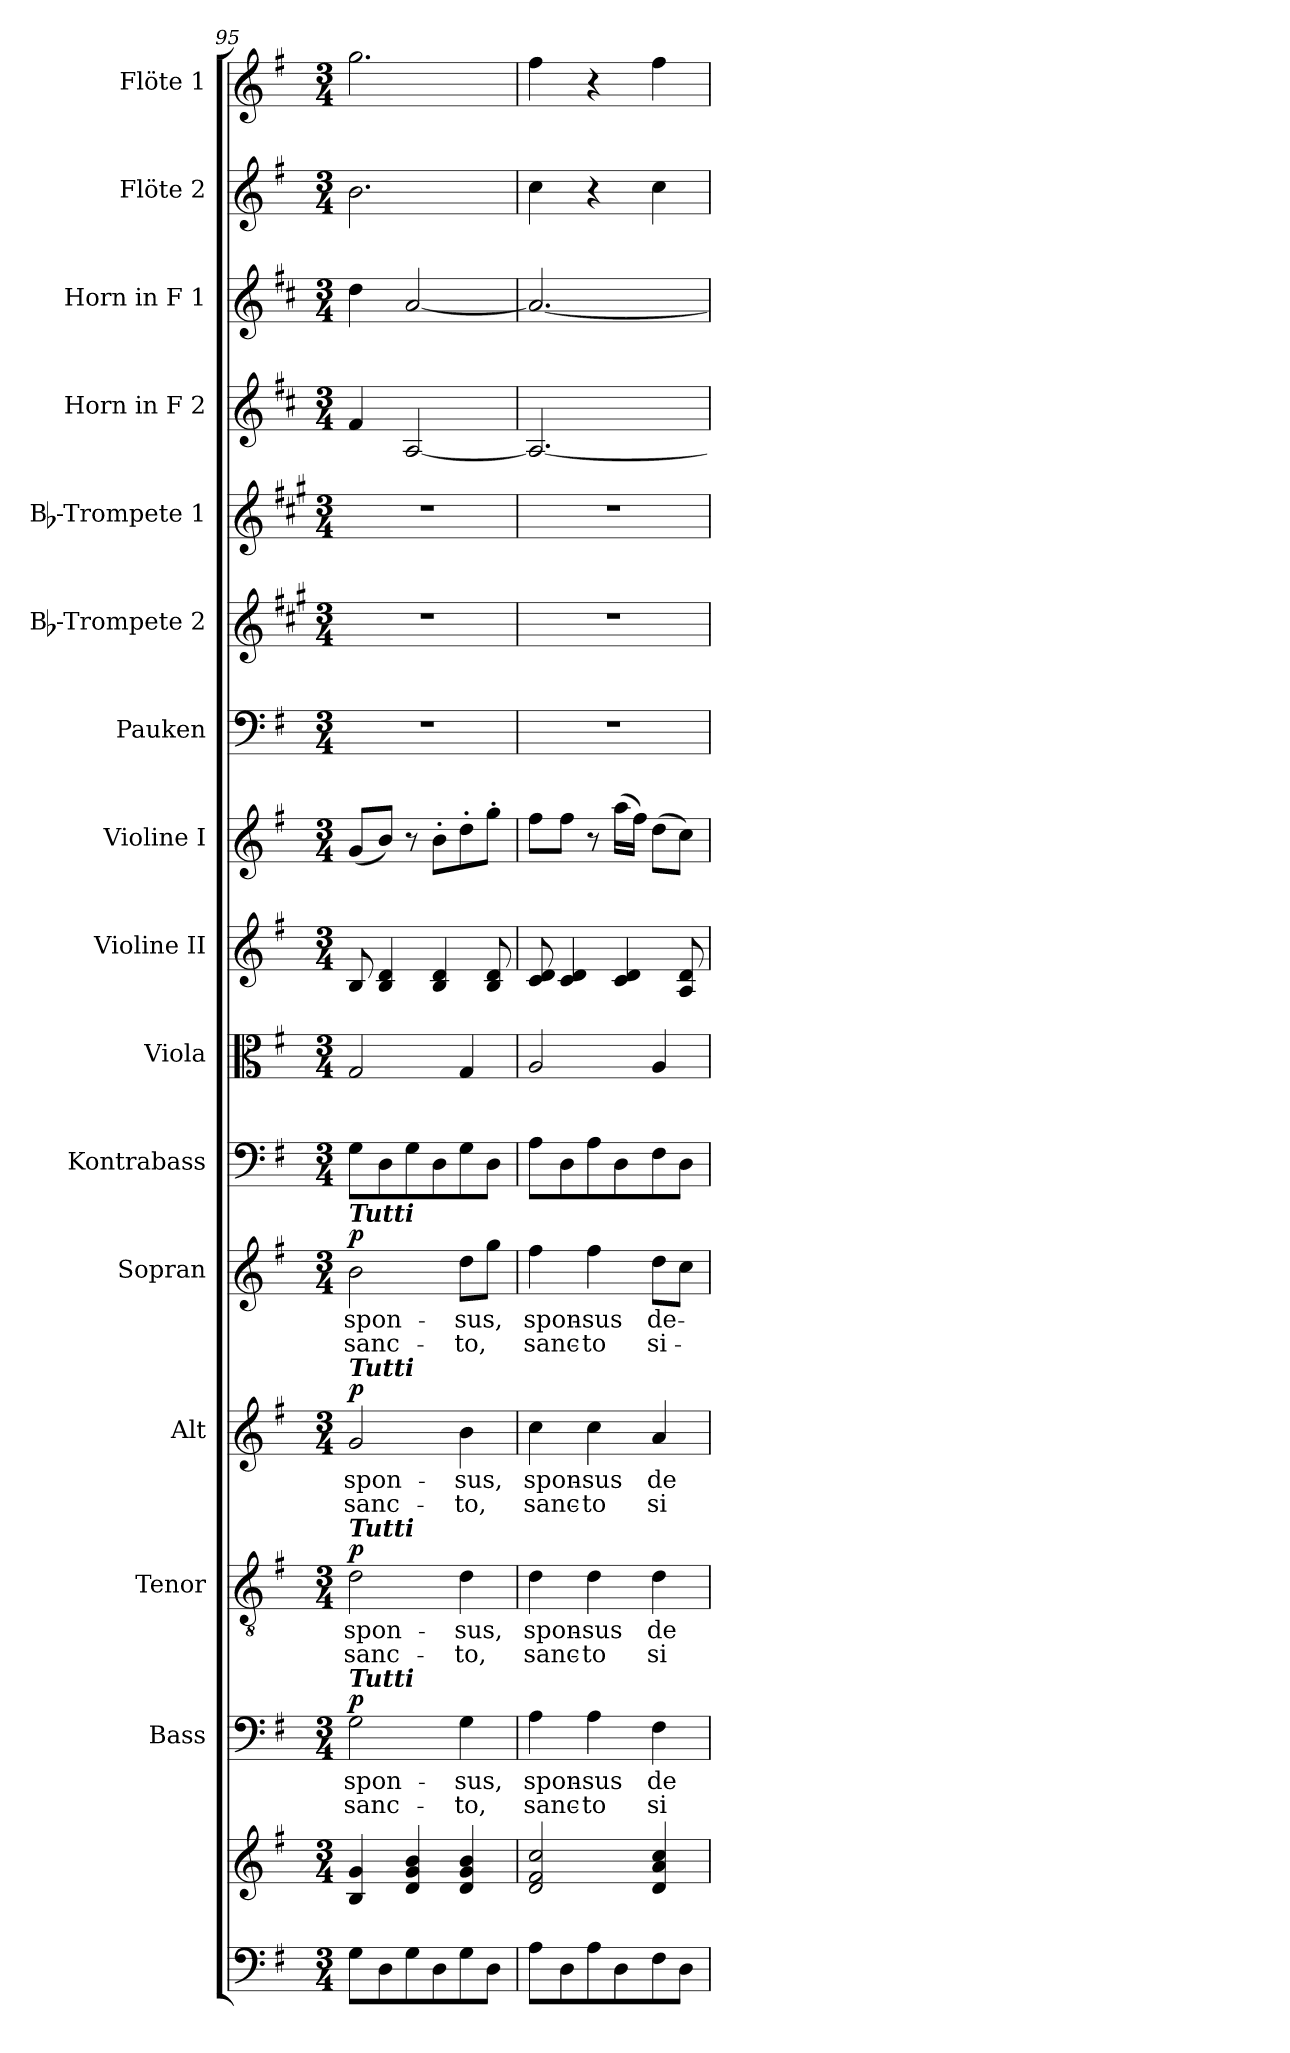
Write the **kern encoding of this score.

**kern	**kern	**kern	**text	**text	**dynam	**kern	**text	**text	**dynam	**kern	**text	**text	**dynam	**kern	**text	**text	**dynam	**kern	**kern	**kern	**kern	**kern	**kern	**kern	**kern	**kern	**kern	**kern
*part16	*part16	*part15	*part15	*part15	*part15	*part14	*part14	*part14	*part14	*part13	*part13	*part13	*part13	*part12	*part12	*part12	*part12	*part11	*part10	*part9	*part8	*part7	*part6	*part5	*part4	*part3	*part2	*part1
*staff17	*staff16	*staff15	*staff15	*staff15	*staff15	*staff14	*staff14	*staff14	*staff14	*staff13	*staff13	*staff13	*staff13	*staff12	*staff12	*staff12	*staff12	*staff11	*staff10	*staff9	*staff8	*staff7	*staff6	*staff5	*staff4	*staff3	*staff2	*staff1
*	*	*I"Bass	*	*	*	*I"Tenor	*	*	*	*I"Alt	*	*	*	*I"Sopran	*	*	*	*I"Kontrabass	*I"Viola	*I"Violine II	*I"Violine I	*I"Pauken	*I"Bb-Trompete 2	*I"Bb-Trompete 1	*I"Horn in F 2	*I"Horn in F 1	*I"Flöte 2	*I"Flöte 1
*	*	*I'B.	*	*	*	*I'T.	*	*	*	*I'A.	*	*	*	*I'S.	*	*	*	*I'Kb.	*I'Vla.	*I'Vl. II	*I'Vl. I	*I'Pk.	*I'Bb Trp. 2	*I'Bb Trp. 1	*	*	*I'Fl. 2	*I'Fl. 1
*clefF4	*clefG2	*clefF4	*	*	*	*clefGv2	*	*	*	*clefG2	*	*	*	*clefG2	*	*	*	*clefF4	*clefC3	*clefG2	*clefG2	*clefF4	*clefG2	*clefG2	*clefG2	*clefG2	*clefG2	*clefG2
*	*	*	*	*	*	*	*	*	*	*	*	*	*	*	*	*	*	*ITrd7c12	*	*	*	*	*ITrd1c2	*ITrd1c2	*ITrd4c7	*ITrd4c7	*	*
*k[f#]	*k[f#]	*k[f#]	*	*	*	*k[f#]	*	*	*	*k[f#]	*	*	*	*k[f#]	*	*	*	*k[f#]	*k[f#]	*k[f#]	*k[f#]	*k[f#]	*k[f#]	*k[f#]	*k[f#]	*k[f#]	*k[f#]	*k[f#]
*G:	*G:	*G:	*	*	*	*G:	*	*	*	*G:	*	*	*	*G:	*	*	*	*G:	*G:	*G:	*G:	*G:	*G:	*G:	*G:	*G:	*G:	*G:
*M3/4	*M3/4	*M3/4	*	*	*	*M3/4	*	*	*	*M3/4	*	*	*	*M3/4	*	*	*	*M3/4	*M3/4	*M3/4	*M3/4	*M3/4	*M3/4	*M3/4	*M3/4	*M3/4	*M3/4	*M3/4
=95	=95	=95	=95	=95	=95	=95	=95	=95	=95	=95	=95	=95	=95	=95	=95	=95	=95	=95	=95	=95	=95	=95	=95	=95	=95	=95	=95	=95
!	!	!	!	!	!	!	!	!	!	!	!	!	!	!LO:TX:a:Bi:t=Tutti	!	!	!	!	!	!	!	!	!	!	!	!	!	!
!	!	!	!	!	!	!	!	!	!	!LO:TX:a:Bi:t=Tutti	!	!	!	!	!	!	!	!	!	!	!	!	!	!	!	!	!	!
!	!	!	!	!	!	!LO:TX:a:Bi:t=Tutti	!	!	!	!	!	!	!	!	!	!	!	!	!	!	!	!	!	!	!	!	!	!
!	!	!LO:TX:a:Bi:t=Tutti	!	!	!	!	!	!	!	!	!	!	!	!	!	!	!	!	!	!	!	!	!	!	!	!	!	!
!	!	!	!LO:LY:b	!LO:LY:b	!LO:DY:a	!	!LO:LY:b	!LO:LY:b	!LO:DY:a	!	!LO:LY:b	!LO:LY:b	!LO:DY:a	!	!LO:LY:b	!LO:LY:b	!LO:DY:a	!	!	!	!	!	!	!	!	!	!	!
8G\L	4B/ 4g/	2G\	spon-	sanc-	p	2d\	spon-	sanc-	p	2g/	spon-	sanc-	p	2b\	spon-	sanc-	p	8GG\L	2G/	8B/	(<8g/L	2.r	2.r	2.r	4B/	4g\	2.b\	2.gg\
8D\	.	.	.	.	.	.	.	.	.	.	.	.	.	.	.	.	.	8DD\	.	4B/ 4d/	8b/J)	.	.	.	.	.	.	.
8G\	4d/ 4g/ 4b/	.	.	.	.	.	.	.	.	.	.	.	.	.	.	.	.	8GG\	.	.	8r	.	.	.	[2D/	[2d/	.	.
8D\	.	.	.	.	.	.	.	.	.	.	.	.	.	.	.	.	.	8DD\	.	4B/ 4d/	8b'>\L	.	.	.	.	.	.	.
!	!	!	!LO:LY:b	!LO:LY:b	!	!	!LO:LY:b	!LO:LY:b	!	!	!LO:LY:b	!LO:LY:b	!	!	!LO:LY:b	!LO:LY:b	!	!	!	!	!	!	!	!	!	!	!	!
8G\	4d/ 4g/ 4b/	4G\	-sus,	-to,	.	4d\	-sus,	-to,	.	4b\	-sus,	-to,	.	8dd\L	-sus,	-to,	.	8GG\	4G/	.	8dd'>\	.	.	.	.	.	.	.
8D\J	.	.	.	.	.	.	.	.	.	.	.	.	.	8gg\J	.	.	.	8DD\J	.	8B/ 8d/	8gg'>\J	.	.	.	.	.	.	.
=96	=96	=96	=96	=96	=96	=96	=96	=96	=96	=96	=96	=96	=96	=96	=96	=96	=96	=96	=96	=96	=96	=96	=96	=96	=96	=96	=96	=96
!	!	!	!LO:LY:b	!LO:LY:b	!	!	!LO:LY:b	!LO:LY:b	!	!	!LO:LY:b	!LO:LY:b	!	!	!LO:LY:b	!LO:LY:b	!	!	!	!	!	!	!	!	!	!	!	!
8A\L	2d/ 2f#/ 2cc/	4A\	spon-	sanc-	.	4d\	spon-	sanc-	.	4cc\	spon-	sanc-	.	4ff#\	spon-	sanc-	.	8AA\L	2A/	8c/ 8d/	8ff#\L	2.r	2.r	2.r	2.D/_	2.d/_	4cc\	4ff#\
8D\	.	.	.	.	.	.	.	.	.	.	.	.	.	.	.	.	.	8DD\	.	4c/ 4d/	8ff#\J	.	.	.	.	.	.	.
!	!	!	!LO:LY:b	!LO:LY:b	!	!	!LO:LY:b	!LO:LY:b	!	!	!LO:LY:b	!LO:LY:b	!	!	!LO:LY:b	!LO:LY:b	!	!	!	!	!	!	!	!	!	!	!	!
8A\	.	4A\	-sus	-to	.	4d\	-sus	-to	.	4cc\	-sus	-to	.	4ff#\	-sus	-to	.	8AA\	.	.	8r	.	.	.	.	.	4r	4r
8D\	.	.	.	.	.	.	.	.	.	.	.	.	.	.	.	.	.	8DD\	.	4c/ 4d/	(>16aa\LL	.	.	.	.	.	.	.
.	.	.	.	.	.	.	.	.	.	.	.	.	.	.	.	.	.	.	.	.	16ff#\JJ)	.	.	.	.	.	.	.
!	!	!	!LO:LY:b	!LO:LY:b	!	!	!LO:LY:b	!LO:LY:b	!	!	!LO:LY:b	!LO:LY:b	!	!	!LO:LY:b	!LO:LY:b	!	!	!	!	!	!	!	!	!	!	!	!
8F#\	4d/ 4a/ 4cc/	4F#\	de-	si-	.	4d\	de-	si-	.	4a/	de-	si-	.	8dd\L	de-	si-	.	8FF#\	4A/	.	(>8dd\L	.	.	.	.	.	4cc\	4ff#\
8D\J	.	.	.	.	.	.	.	.	.	.	.	.	.	8cc\J	.	.	.	8DD\J	.	8A/ 8d/	8cc\J)	.	.	.	.	.	.	.
=	=	=	=	=	=	=	=	=	=	=	=	=	=	=	=	=	=	=	=	=	=	=	=	=	=	=	=	=
*-	*-	*-	*-	*-	*-	*-	*-	*-	*-	*-	*-	*-	*-	*-	*-	*-	*-	*-	*-	*-	*-	*-	*-	*-	*-	*-	*-	*-
